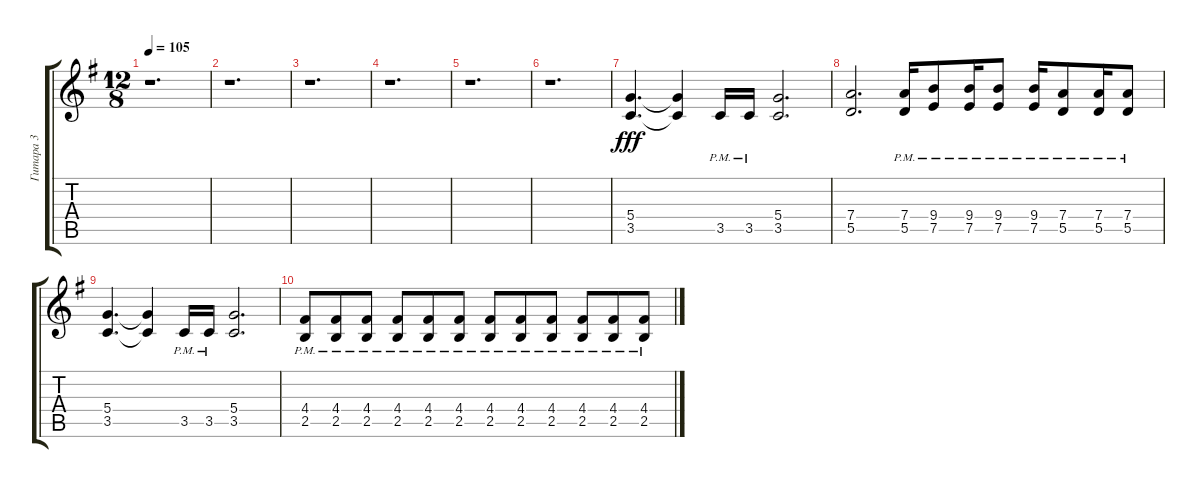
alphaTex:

\track ("Гитара 3" "Гитара 3") {instrument acousticguitarsteel}
\staff {score tabs}
\tuning (E4 B3 G3 D3 A2 E2) {hide}
\ts (12 8)
\tempo 105
\clef g2
\ks eminor
r.1{d dy fff} |
r.1{d} |
r.1{d} |
r.1{d} |
r.1{d} |
r.1{d} |
(5.4 3.5).4{d instrument distortionguitar} (5.4{t} 3.5{t}).4 3.5{pm}.16 3.5{pm}.16 (5.4 3.5).2{d} |
(7.4 5.5).2{d instrument distortionguitar} (7.4{pm} 5.5{pm}).16 (9.4{pm} 7.5{pm}).8 (9.4{pm} 7.5{pm}).16 (9.4{pm} 7.5{pm}).8 (9.4{pm} 7.5{pm}).16 (7.4{pm} 5.5{pm}).8 (7.4{pm} 5.5).16 (7.4{pm} 5.5{pm}).8 |
(5.4 3.5).4{d instrument distortionguitar} (5.4{t} 3.5{t}).4 3.5{pm}.16 3.5{pm}.16 (5.4 3.5).2{d} |
(4.4{pm} 2.5{pm}).8{instrument distortionguitar} (4.4{pm} 2.5{pm}).8 (4.4{pm} 2.5{pm}).8 (4.4{pm} 2.5{pm}).8 (4.4{pm} 2.5{pm}).8 (4.4{pm} 2.5{pm}).8 (4.4{pm} 2.5{pm}).8 (4.4{pm} 2.5{pm}).8 (4.4{pm} 2.5{pm}).8 (4.4{pm} 2.5{pm}).8 (4.4{pm} 2.5{pm}).8 (4.4{pm} 2.5{pm}).8
